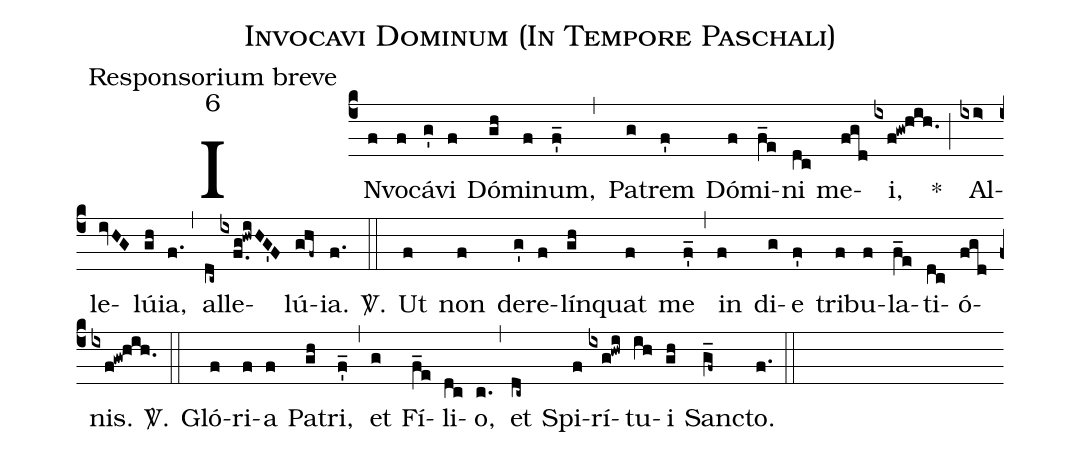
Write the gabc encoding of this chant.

name:Invocavi Dominum (In Tempore Paschali);
office-part:Responsorium breve;
mode:6;
%%
(c4)IN(f)vo(f)cá(g')vi(f) Dó(gh)mi(f)num,(f'_) (,) Pa(g)trem(f') Dó(f)mi(f_e)ni(dc) me(fgd)i,(ixf!gw!hih.) *(;) Al(ixi>)le(ivHG)lú(gh)ia,(f.) (,) al(dc~)le(ixf.g!hwiHG'F)lú(ghf~)ia.(f.) <sp>V/</sp>.(::) Ut(f) non(f) de(g')re(f)lín(gh)quat(f) me(f'_) (,) in(f) di(g)e(f') tri(f)bu(f)la(f_e)ti(dc)ó(fgd)nis.(ixf!gw!hih.) <sp>V/</sp>.(::) Gló(f)ri(f)a(f) Pa(gh)tri,(f'_) (,) et(g) Fí(f_e)li(dc)o,(c.) (,) et(dc~) Spi(f)rí(ixg!hwi)tu(ih)i(gh) Sanc(g_f~)to.(f.) (::)
